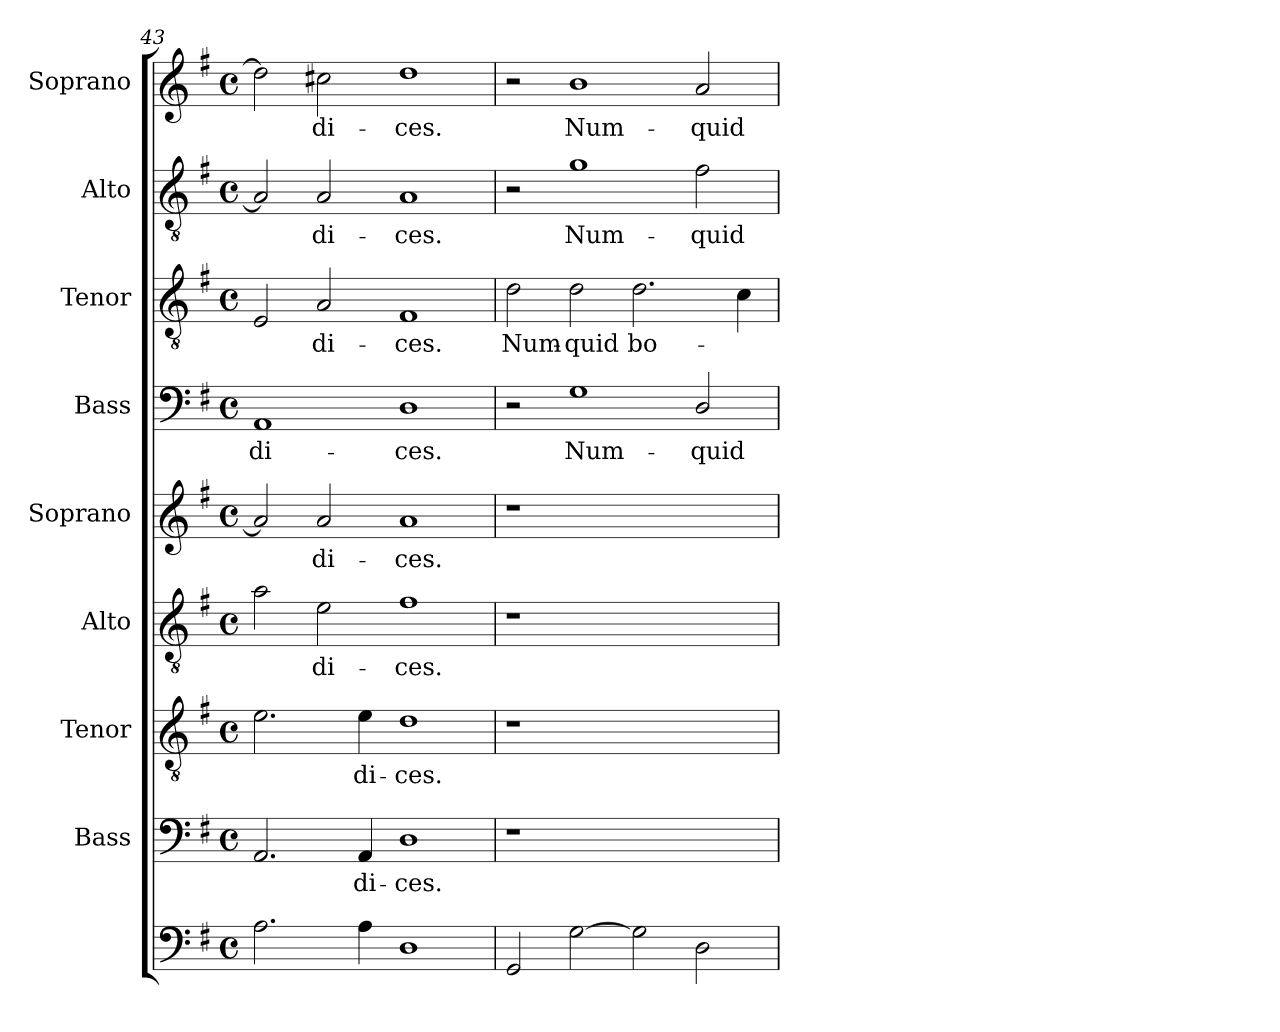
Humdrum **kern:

**kern	**kern	**text	**kern	**text	**kern	**text	**kern	**text	**kern	**text	**kern	**text	**kern	**text	**kern	**text
*part9	*part8	*part8	*part7	*part7	*part6	*part6	*part5	*part5	*part4	*part4	*part3	*part3	*part2	*part2	*part1	*part1
*staff9	*staff8	*staff8	*staff7	*staff7	*staff6	*staff6	*staff5	*staff5	*staff4	*staff4	*staff3	*staff3	*staff2	*staff2	*staff1	*staff1
*I""Violón y contrabajo"	*I"Bass	*	*I"Tenor	*	*I"Alto	*	*I"Soprano	*	*I"Bass	*	*I"Tenor	*	*I"Alto	*	*I"Soprano	*
*I'Cont.	*I'B.	*	*I'T.	*	*I'A.	*	*I'S.	*	*I'B.	*	*I'T.	*	*I'A.	*	*I'S.	*
*clefF4	*clefF4	*	*clefGv2	*	*clefGv2	*	*clefG2	*	*clefF4	*	*clefGv2	*	*clefGv2	*	*clefG2	*
*	*	*	*ITrd7c12	*	*ITrd7c12	*	*	*	*	*	*ITrd7c12	*	*ITrd7c12	*	*	*
*k[f#]	*k[f#]	*	*k[f#]	*	*k[f#]	*	*k[f#]	*	*k[f#]	*	*k[f#]	*	*k[f#]	*	*k[f#]	*
*G:	*G:	*	*G:	*	*G:	*	*G:	*	*G:	*	*G:	*	*G:	*	*G:	*
*M4/4	*M4/4	*	*M4/4	*	*M4/4	*	*M4/4	*	*M4/4	*	*M4/4	*	*M4/4	*	*M4/4	*
*met(c)	*met(c)	*	*met(c)	*	*met(c)	*	*met(c)	*	*met(c)	*	*met(c)	*	*met(c)	*	*met(c)	*
=43	=43	=43	=43	=43	=43	=43	=43	=43	=43	=43	=43	=43	=43	=43	=43	=43
!	!	!	!	!	!	!	!	!	!	!LO:LY:b:color=#000000	!	!	!	!	!	!
2.Ai\	2.AAi/	.	2.Ei\	.	2Ai\	.	2ai/]	.	1AAi	-di-	2EEi/	.	2AAi/]	.	2ddi\]	.
!	!	!	!	!	!	!LO:LY:b:color=#000000	!	!	!	!	!	!	!	!	!	!
!	!	!	!	!	!	!	!	!LO:LY:b:color=#000000	!	!	!	!	!	!	!	!
!	!	!	!	!	!	!	!	!	!	!	!	!LO:LY:b:color=#000000	!	!	!	!
!	!	!	!	!	!	!	!	!	!	!	!	!	!	!LO:LY:b:color=#000000	!	!
!	!	!	!	!	!	!	!	!	!	!	!	!	!	!	!	!LO:LY:b:color=#000000
.	.	.	.	.	2Ei\	-di-	2ai/	-di-	.	.	2AAi/	-di-	2AAi/	-di-	2cc#Xi\	-di-
!	!	!LO:LY:b:color=#000000	!	!	!	!	!	!	!	!	!	!	!	!	!	!
!	!	!	!	!LO:LY:b:color=#000000	!	!	!	!	!	!	!	!	!	!	!	!
4Ai\	4AAi/	-di-	4Ei\	-di-	.	.	.	.	.	.	.	.	.	.	.	.
!	!	!LO:LY:b:color=#000000	!	!	!	!	!	!	!	!	!	!	!	!	!	!
!	!	!	!	!LO:LY:b:color=#000000	!	!	!	!	!	!	!	!	!	!	!	!
!	!	!	!	!	!	!LO:LY:b:color=#000000	!	!	!	!	!	!	!	!	!	!
!	!	!	!	!	!	!	!	!LO:LY:b:color=#000000	!	!	!	!	!	!	!	!
!	!	!	!	!	!	!	!	!	!	!LO:LY:b:color=#000000	!	!	!	!	!	!
!	!	!	!	!	!	!	!	!	!	!	!	!LO:LY:b:color=#000000	!	!	!	!
!	!	!	!	!	!	!	!	!	!	!	!	!	!	!LO:LY:b:color=#000000	!	!
!	!	!	!	!	!	!	!	!	!	!	!	!	!	!	!	!LO:LY:b:color=#000000
1Di	1Di	-ces.	1Di	-ces.	1F#i	-ces.	1ai	-ces.	1Di	-ces.	1FF#i	-ces.	1AAi	-ces.	1ddi	-ces.
!!LO:LB:g=z
=44	=44	=44	=44	=44	=44	=44	=44	=44	=44	=44	=44	=44	=44	=44	=44	=44
!	!LO:N:vis=1	!	!LO:N:vis=1	!	!LO:N:vis=1	!	!LO:N:vis=1	!	!	!	!	!	!	!	!	!
!	!	!	!	!	!	!	!	!	!	!	!	!LO:LY:b:color=#000000	!	!	!	!
2GGi/	1r	.	1r	.	1r	.	1r	.	2r	.	2Di\	Num-	2r	.	2r	.
!	!	!	!	!	!	!	!	!	!	!LO:LY:b:color=#000000	!	!	!	!	!	!
!	!	!	!	!	!	!	!	!	!	!	!	!LO:LY:b:color=#000000	!	!	!	!
!	!	!	!	!	!	!	!	!	!	!	!	!	!	!LO:LY:b:color=#000000	!	!
!	!	!	!	!	!	!	!	!	!	!	!	!	!	!	!	!LO:LY:b:color=#000000
[2Gi\	.	.	.	.	.	.	.	.	1Gi	Num-	2Di\	-quid	1Gi	Num-	1bi	Num-
!	!	!	!	!	!	!	!	!	!	!	!	!LO:LY:b:color=#000000	!	!	!	!
2Gi\]	1ryy	.	1ryy	.	1ryy	.	1ryy	.	.	.	2.Di\	bo-	.	.	.	.
!	!	!	!	!	!	!	!	!	!	!LO:LY:b:color=#000000	!	!	!	!	!	!
!	!	!	!	!	!	!	!	!	!	!	!	!	!	!LO:LY:b:color=#000000	!	!
!	!	!	!	!	!	!	!	!	!	!	!	!	!	!	!	!LO:LY:b:color=#000000
2Di\	.	.	.	.	.	.	.	.	2Di/	-quid	.	.	2F#i\	-quid	2ai/	-quid
.	.	.	.	.	.	.	.	.	.	.	4Ci\	.	.	.	.	.
=	=	=	=	=	=	=	=	=	=	=	=	=	=	=	=	=
*-	*-	*-	*-	*-	*-	*-	*-	*-	*-	*-	*-	*-	*-	*-	*-	*-
